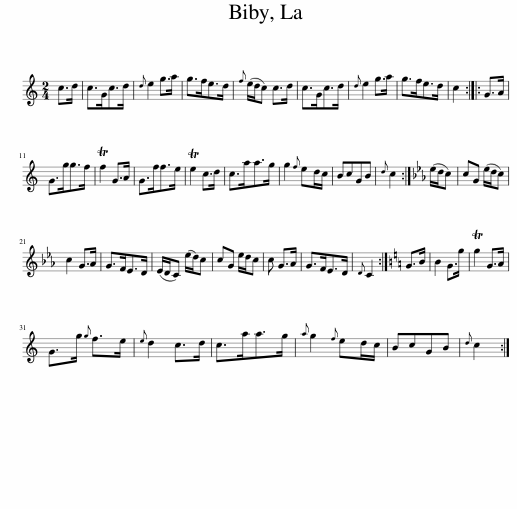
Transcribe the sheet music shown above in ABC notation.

X:1
L:1/8
M:2/4
I:linebreak $
K:C
V:1 treble
V:1
 c>d | c>Gc>d |{d} e2 g>a | g>fe>d |{f} (e/d/c) c>d | %5
 c>Gc>d |{d} e2 g>a | g>fe>d | c2 :: G>A |$ %10
 G>gg>f | Tf2 G>A | G>ff>e | Te2 c>d | c>aa>g | %15
 g2{f} ed/c/ | BcGB |{d} c2 :|[K:Cmin] (e/d/c) | cG (e/d/c) |$ %20
 c2 G>A | G>FE>D | (E/D/C) (e/d/)c | cG e/d/c | c G>A | %25
 G>FE>D |{D} C2 :|[K:C] G>B | B2 G>g | Tg2 G>A |$ %30
 G>g{g} f>e |{e} d2 c>d | c>aa>g |{a} g2{f} ed/c/ | BcGB | %35
{d} c2 :| %36
